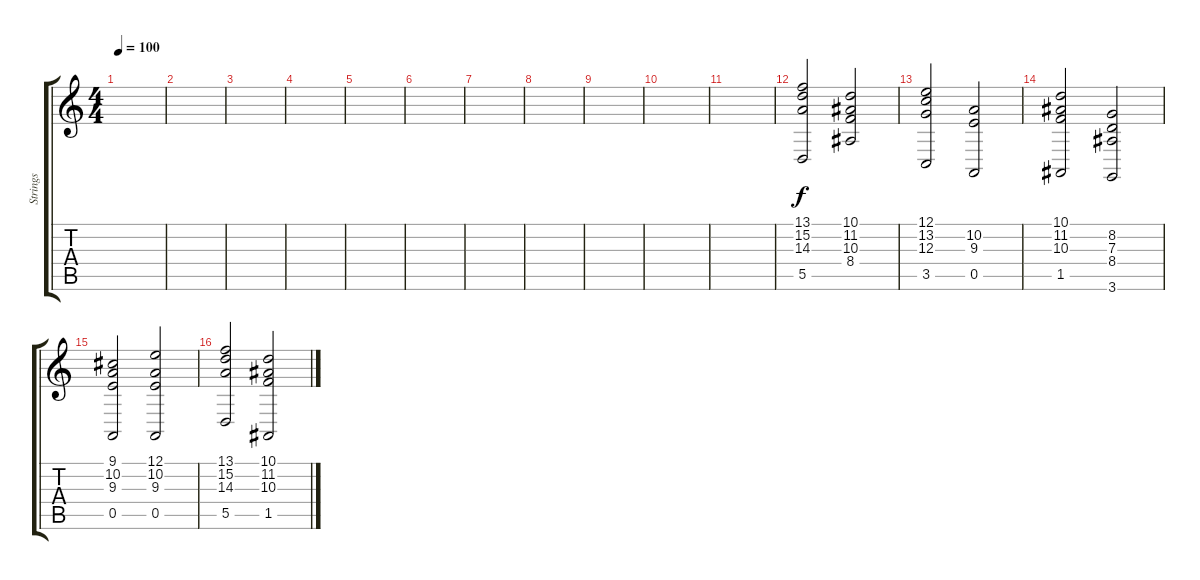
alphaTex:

\track ("Strings" "Strings") {instrument synthstrings1}
\staff {score tabs}
\tuning (E4 B3 G3 D3 A2 E2) {hide}
\ts (4 4)
\tempo 100
\clef g2
\ks c
|
|
|
|
|
|
|
|
|
|
|
(13.1 15.2 14.3 5.5).2 (10.1 11.2 10.3 8.4).2 |
(12.1 13.2 12.3 3.5).2 (10.2 9.3 0.5).2 |
(10.1 11.2 10.3 1.5).2 (8.2 7.3 8.4 3.6).2 |
(9.1 10.2 9.3 0.5).2 (12.1 10.2 9.3 0.5).2 |
(13.1 15.2 14.3 5.5).2 (10.1 11.2 10.3 1.5).2
